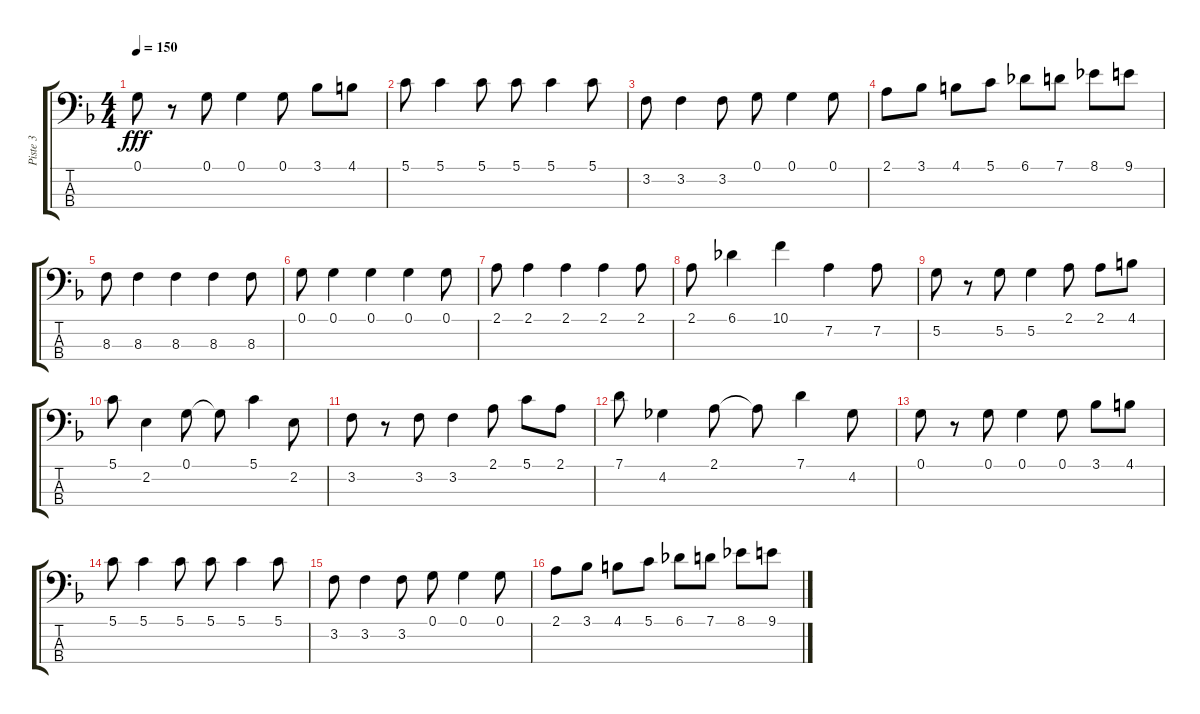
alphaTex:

\track ("Piste 3" "Piste 3") {instrument electricbassfinger}
\staff {score tabs}
\tuning (G2 D2 A1 E1) {hide}
\ts (4 4)
\tempo 150
\clef f4
\ks f
0.1.8{dy fff} r.8 0.1.8 0.1.4 0.1.8 3.1.8 4.1.8 |
5.1.8 5.1.4 5.1.8 5.1.8 5.1.4 5.1.8 |
3.2.8 3.2.4 3.2.8 0.1.8 0.1.4 0.1.8 |
2.1.8 3.1.8 4.1.8 5.1.8 6.1.8 7.1.8 8.1.8 9.1.8 |
8.3.8 8.3.4 8.3.4 8.3.4 8.3.8 |
0.1.8 0.1.4 0.1.4 0.1.4 0.1.8 |
2.1.8 2.1.4 2.1.4 2.1.4 2.1.8 |
2.1.8 6.1.4 10.1.4 7.2.4 7.2.8 |
5.2.8 r.8 5.2.8 5.2.4 2.1.8 2.1.8 4.1.8 |
5.1.8 2.2.4 0.1.8 0.1{t}.8 5.1.4 2.2.8 |
3.2.8 r.8 3.2.8 3.2.4 2.1.8 5.1.8 2.1.8 |
7.1.8 4.2.4 2.1.8 2.1{t}.8 7.1.4 4.2.8 |
0.1.8 r.8 0.1.8 0.1.4 0.1.8 3.1.8 4.1.8 |
5.1.8 5.1.4 5.1.8 5.1.8 5.1.4 5.1.8 |
3.2.8 3.2.4 3.2.8 0.1.8 0.1.4 0.1.8 |
2.1.8 3.1.8 4.1.8 5.1.8 6.1.8 7.1.8 8.1.8 9.1.8
